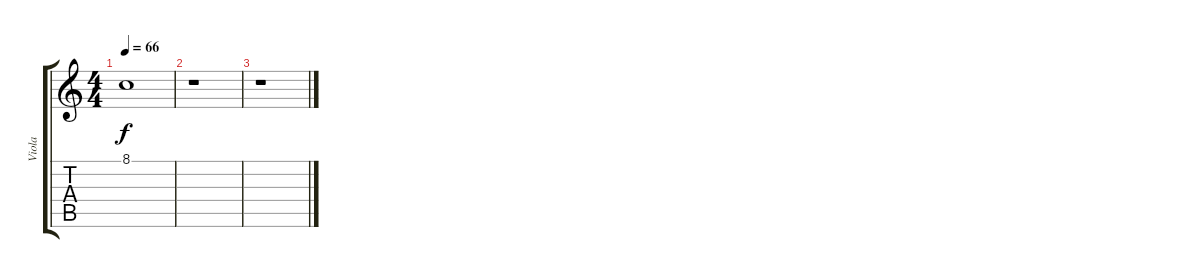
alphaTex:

\track ("Viola" "Viola") {instrument stringensemble1}
\staff {score tabs}
\tuning (E4 B3 G3 D3 A2 E2) {hide}
\ts (4 4)
\tempo 66
\clef g2
\ks c
8.1{t}.1{dy f} |
r.1 |
r.1
